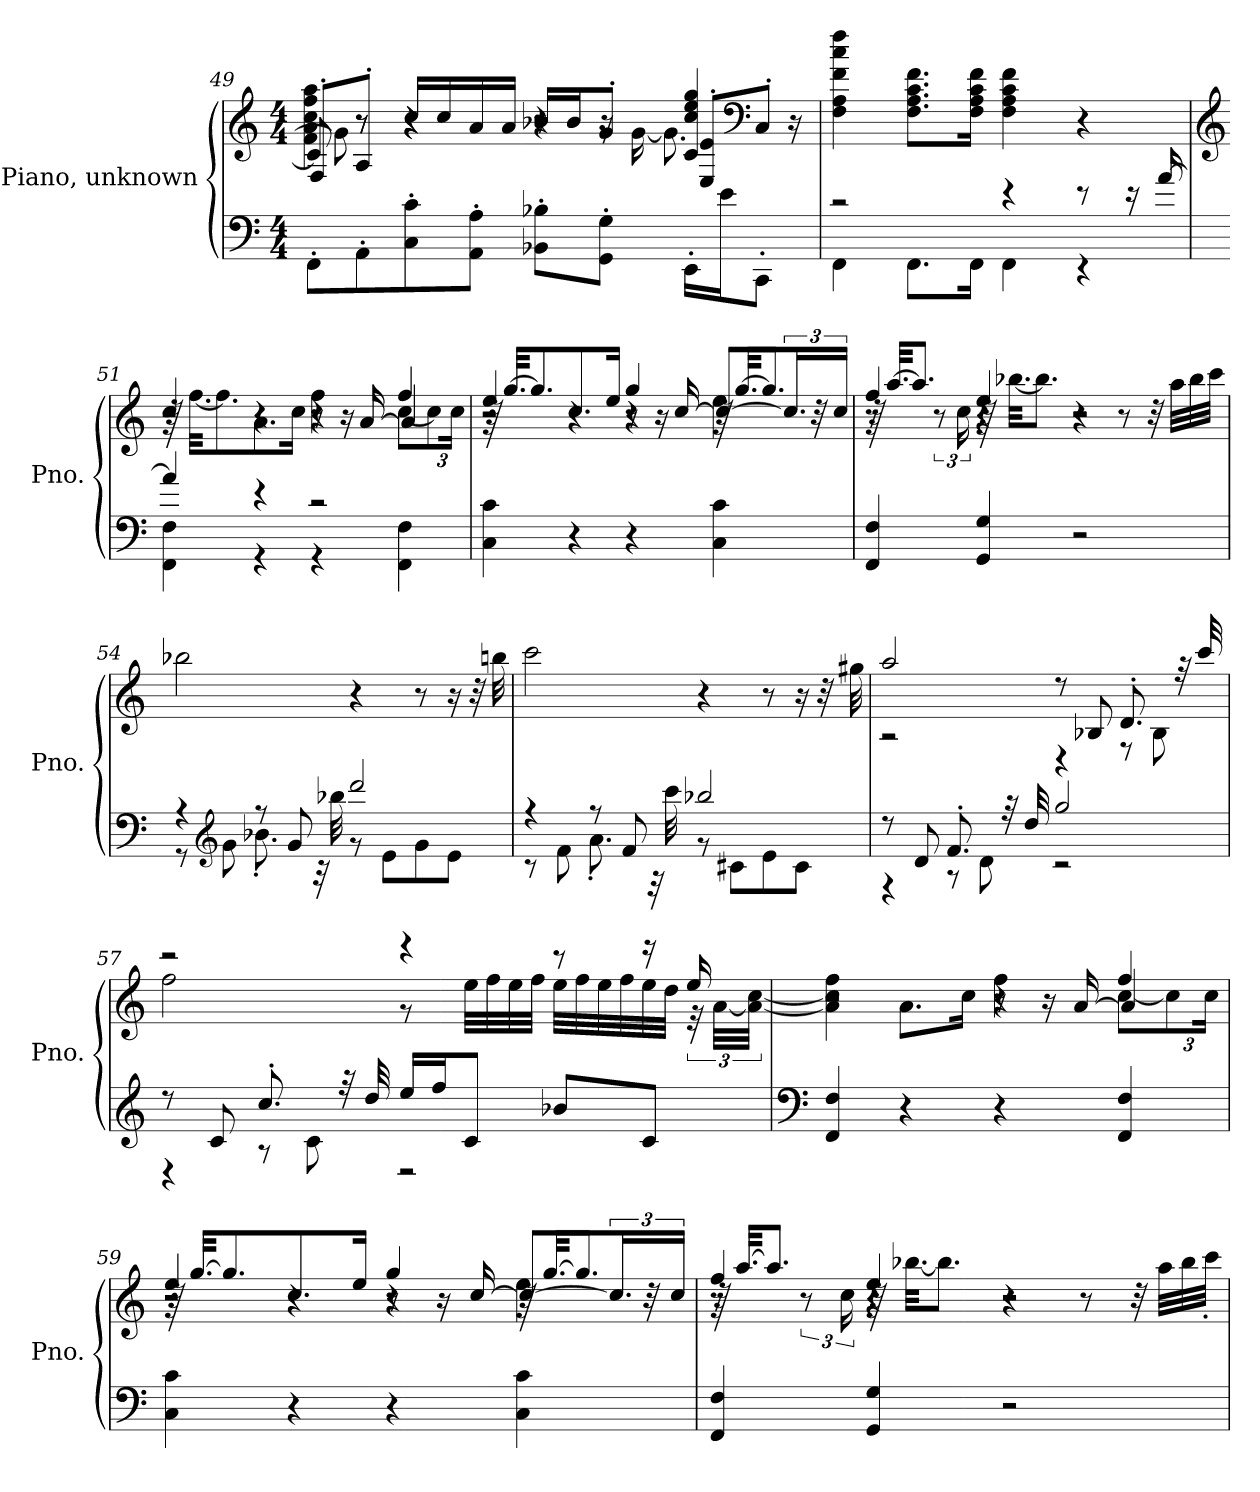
**kern	**kern
*part1	*part1
*staff2	*staff1
*I"Piano, unknown	*
*I'Pno.	*
!!LO:LB:g=z
*clefF4	*clefG2
*k[]	*k[]
*M4/4	*M4/4
=49	=49
*	*^
*	*	*^
*	*	*	*^
8FF'\L	8c/]	4f\ 4a\ 4cc\ 4ff\ 4aa\	8F'/L	8g\]
8AA'\	8r	.	8A'/J	8r
8C\' 8c\'	4r	4r	16cc/LL	4r
.	.	.	16cc/	.
8AA\' 8A\'J	.	.	16a/	.
.	.	.	16a/JJ	.
8BB-X\' 8B-X\'L	4r	2r	16b-X/LL	8r
.	.	.	16b-/J	.
8GG\' 8G\'J	.	.	8g'/J	16r
.	.	.	.	[16g\
16EE'\LL	4c/ 4cc/ 4ee/ 4gg/	.	8E/' 8e/'L	8.g\]
16e\J	.	.	.	.
*	*clefF4	*	*	*
8CC'\J	.	.	8C'/J	.
.	.	.	.	16r
*	*v	*v	*v	*v
=50	=50
*^	*
2r	4FF\	4F\ 4A\ 4f\ 4cc\ 4ff\
.	8.FF\L	8.F\ 8.A\ 8.c\ 8.f\L
.	16FF\Jk	16F\ 16A\ 16c\ 16f\Jk
4r	4FF\	4F\ 4A\ 4c\ 4f\
8r	4r	4r
16r	.	.
[16a/	.	.
=51	=51	=51
*	*	*clefG2
*	*	*^
*	*	*	*^
4a/]	4FF\ 4F\	4cc/	64r	2r
.	.	.	[32.ff\KKL	.
.	.	.	8.ff\]	.
4r	4r	4r	8.a\	.
.	.	.	16cc\Jk	.
2r	4r	4r	4ff\	8r
.	.	.	.	16r
.	.	.	.	[16a/
.	4FF\ 4F\	4ff/	[8cc\L	4a/]
*	*	*	*Xbrackettup	*
.	.	.	12cc\]	.
.	.	.	24cc\Jk	.
*v	*v	*	*	*
!!LO:LB:g=z	!!	!!
=52	=52	=52	=52
4C\ 4c\	4ee/	2r	64r
.	.	.	[32.gg/KKL
.	.	.	8.gg/]
4r	4r	.	8.cc/
.	.	.	16ee/Jk
4r	4gg/	4r	8r
.	.	.	16r
.	.	.	[16cc/
4C\ 4c\	64r	4ee\	8cc/L_
.	[32.gg/KKL	.	.
.	8.gg/J]	.	.
*	*	*	*brackettup
.	.	.	24.cc/Jk]
.	.	.	48r
.	.	.	24cc/
=53	=53	=53	=53
4FF/ 4F/	64r	8r	4ff/
.	[32.aa/KKL	.	.
.	8.aa/J]	.	.
.	.	12r	.
.	.	24cc\	.
4GG/ 4G/	4r	64r	4ee/
.	.	[32.bb-X\KKL	.
.	.	8.bb-\J]	.
2r	2r	4r	2r
.	.	8r	.
.	.	32r	.
.	.	32aa\LLL	.
.	.	32bb-\	.
.	.	32ccc\JJJ	.
*	*v	*v	*v
!!LO:PB:g=z
=54	=54
*^	*
4r	8r	2bb-X\
*clefG2	*	*
.	8g\	.
8r	8.b-X'\	.
8g/	.	.
.	32r	.
.	32bb-X\	.
2ddd/	8r	4r
.	8e\L	.
.	8g\	8r
.	8e\J	16r
.	.	32r
.	.	32bbn\
=55	=55	=55
4r	8r	2ccc\
.	8f\	.
8r	8.a'\	.
8f/	.	.
.	32r	.
.	32ccc\	.
2bb-X/	8r	4r
.	8c#X\L	.
.	8e\	8r
.	8c#\J	16r
.	.	32r
.	.	32gg#X\
!!LO:LB:g=z
=56	=56	=56
*	*	*^
8r	4r	2aa/	2r
8d/	.	.	.
8.f'/	8r	.	.
.	8d\	.	.
32r	.	.	.
32dd/	.	.	.
2gg/	2r	8r	4r
.	.	8B-X/	.
.	.	8.d'/	8r
.	.	.	8B-\
.	.	32r	.
.	.	32ccc/	.
=57	=57	=57	=57
8r	4r	2r	2ff\
8c/	.	.	.
8.cc'/	8r	.	.
.	8c\	.	.
32r	.	.	.
32dd/	.	.	.
16ee/LL	2r	4r	8r
16ff/J	.	.	.
8c/J	.	.	32ee\LLL
.	.	.	32ff\
.	.	.	32ee\
.	.	.	32ff\JJJ
8b-X/L	.	8r	32ee\LLL
.	.	.	32ff\
.	.	.	32ee\
.	.	.	32ff\
8c/J	.	16r	32ee\
.	.	.	32dd\JJJ
.	.	16ee/	48r
.	.	.	[48a\LLL
.	.	.	48a\_ [48cc\JJJ
*v	*v	*	*
*	*v	*v
!!LO:LB:g=z
=58	=58
*clefF4	*
*	*^
*	*	*^
4FF/ 4F/	2r	4a\] 4cc\] 4ff\	2r
4r	.	8.a\L	.
.	.	16cc\Jk	.
4r	4r	4ff\	8r
.	.	.	16r
.	.	.	[16a/
4FF/ 4F/	4ff/	[8cc\L	4a/]
*	*	*Xbrackettup	*
.	.	12cc\]	.
.	.	24cc\Jk	.
=59	=59	=59	=59
4C\ 4c\	4ee/	2r	64r
.	.	.	[32.gg/KKL
.	.	.	8.gg/]
4r	4r	.	8.cc/
.	.	.	16ee/Jk
4r	4gg/	4r	8r
.	.	.	16r
.	.	.	[16cc/
4C\ 4c\	64r	4ee\	8cc/L_
.	[32.gg/KKL	.	.
.	8.gg/J]	.	.
*	*	*	*brackettup
.	.	.	24.cc/Jk]
.	.	.	48r
.	.	.	24cc/
!!LO:LB:g=z	!!	!!
=60	=60	=60	=60
4FF/ 4F/	64r	8r	4ff/
.	[32.aa/KKL	.	.
.	8.aa/J]	.	.
.	.	12r	.
.	.	24cc\	.
4GG/ 4G/	4r	64r	4ee/
.	.	[32.bb-X\KKL	.
.	.	8.bb-\J]	.
2r	2r	4r	2r
.	.	8r	.
.	.	32r	.
.	.	32aa\LLL	.
.	.	32bb-\	.
.	.	32ccc'\JJJ	.
*	*v	*v	*v
=	=
*-	*-
